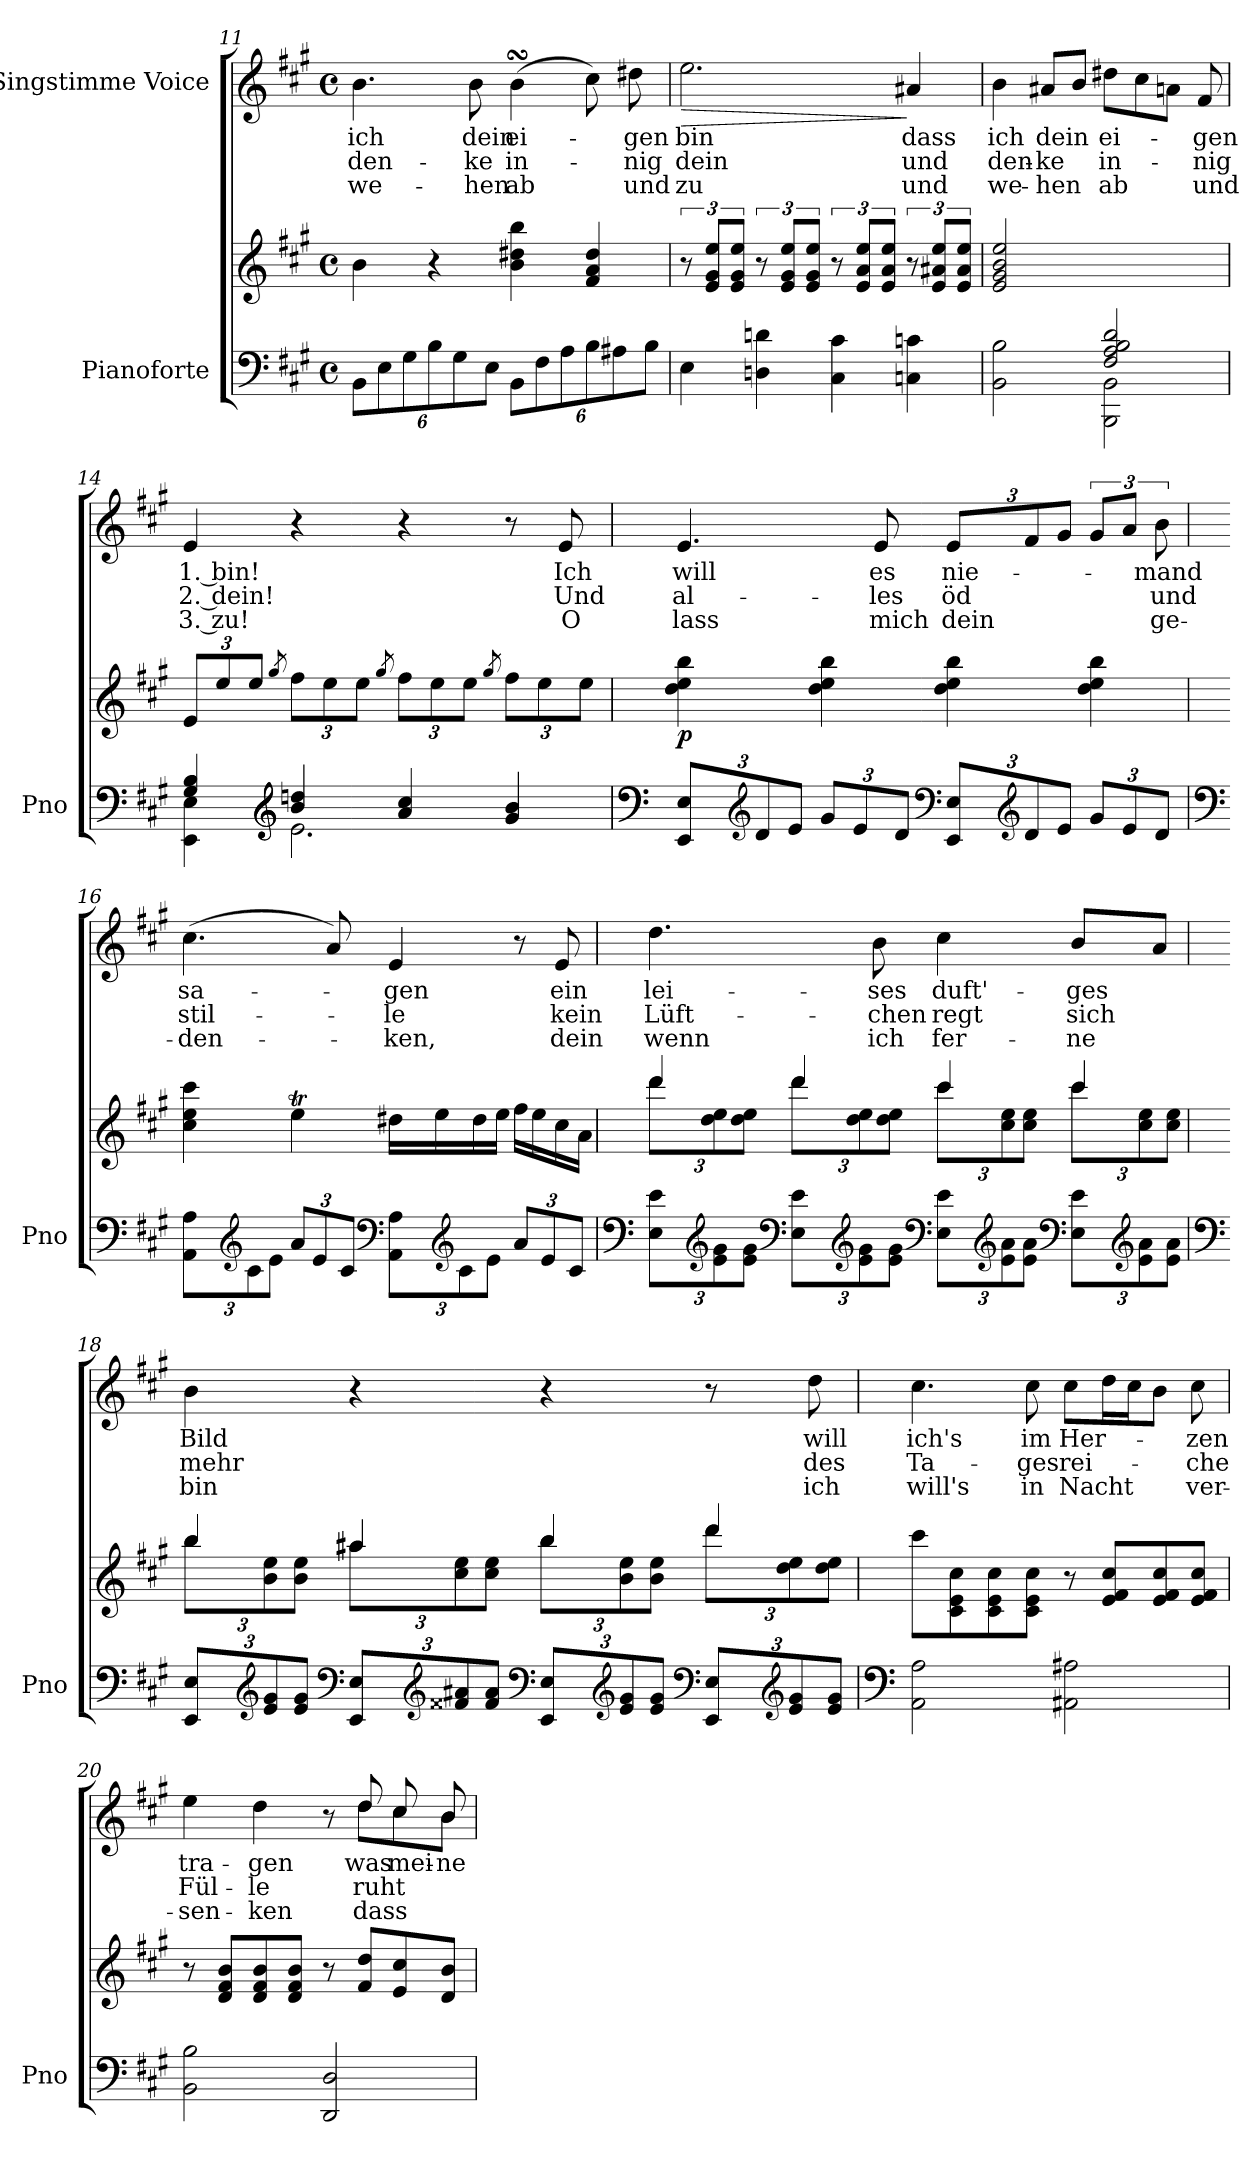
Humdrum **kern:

**kern	**kern	**dynam	**kern	**text	**text	**text	**dynam
*part2	*part2	*part2	*part1	*part1	*part1	*part1	*part1
*staff3	*staff2	*staff2/3	*staff1	*staff1	*staff1	*staff1	*staff1
*I"Pianoforte	*	*	*I"Singstimme Voice	*	*	*	*
*I'Pno	*	*	*	*	*	*	*
*clefF4	*clefG2	*	*clefG2	*	*	*	*
*k[f#c#g#]	*k[f#c#g#]	*	*k[f#c#g#]	*	*	*	*
*M4/4	*M4/4	*	*M4/4	*	*	*	*
*met(c)	*met(c)	*	*met(c)	*	*	*	*
=11	=11	=11	=11	=11	=11	=11	=11
12BB\L	4b\	.	4.b\	ich	den-	we-	.
12E\	.	.	.	.	.	.	.
12G#\	.	.	.	.	.	.	.
12B\	4r	.	.	.	.	.	.
12G#\	.	.	.	.	.	.	.
.	.	.	8b\	dein	-ke	-hen	.
12E\J	.	.	.	.	.	.	.
12BB\L	4b\ 4dd#X\ 4bb\	.	(4bsSSS\	ei-	in-	ab	.
12F#\	.	.	.	.	.	.	.
12A\	.	.	.	.	.	.	.
12B\	4f#/ 4a/ 4dd#/	.	8cc#\)	.	.	.	.
12A#X\	.	.	.	.	.	.	.
.	.	.	8dd#X\	-gen	-nig	und	.
12B\J	.	.	.	.	.	.	.
=12	=12	=12	=12	=12	=12	=12	=12
!	!	!	!	!	!	!	!LO:HP:b
4E\	12r	.	2.ee\	bin	dein	zu	>
.	12e/ 12g#/ 12ee/L	.	.	.	.	.	.
.	12e/ 12g#/ 12ee/J	.	.	.	.	.	.
4Dn\ 4dn\	12r	.	.	.	.	.	.
.	12e/ 12g#/ 12ee/L	.	.	.	.	.	.
.	12e/ 12g#/ 12ee/J	.	.	.	.	.	.
4C#\ 4c#\	12r	.	.	.	.	.	.
.	12e/ 12a/ 12ee/L	.	.	.	.	.	.
.	12e/ 12a/ 12ee/J	.	.	.	.	.	.
4Cn\ 4cn\	12r	.	4a#X/	dass	und	und	]
.	12e/ 12a#X/ 12ee/L	.	.	.	.	.	.
.	12e/ 12a#/ 12ee/J	.	.	.	.	.	.
=13	=13	=13	=13	=13	=13	=13	=13
*^	*	*	*	*	*	*	*
2ryy	2BB\ 2B\	2e/ 2g#/ 2b/ 2ee/	.	4b\	ich	den-	we-	.
.	.	.	.	8a#X/L	dein	-ke	-hen	.
.	.	.	.	8b/J	.	.	.	.
2F#/ 2A/ 2B/ 2d/	2BBB\ 2BB\	2ryy	.	8dd#X\L	ei-	in-	ab	.
.	.	.	.	8cc#\	.	.	.	.
.	.	.	.	8an\J	.	.	.	.
.	.	.	.	8f#/	-gen	-nig	und	.
=14	=14	=14	=14	=14	=14	=14	=14	=14
*	*	*Xbrackettup	*	*	*	*	*	*
4G#/ 4B/	4EE\ 4E\	12e/L	.	4e/	1. bin!	2. dein!	3. zu!	.
.	.	12ee/	.	.	.	.	.	.
.	.	12ee/J	.	.	.	.	.	.
*clefG2	*	*	*	*	*	*	*	*
.	.	8qgg#/	.	.	.	.	.	.
4b/ 4ddn/	2.e\	12ff#\L	.	4r	.	.	.	.
.	.	12ee\	.	.	.	.	.	.
.	.	12ee\J	.	.	.	.	.	.
.	.	8qgg#/	.	.	.	.	.	.
4a/ 4cc#/	.	12ff#\L	.	4r	.	.	.	.
.	.	12ee\	.	.	.	.	.	.
.	.	12ee\J	.	.	.	.	.	.
.	.	8qgg#/	.	.	.	.	.	.
4g#/ 4b/	.	12ff#\L	.	8r	.	.	.	.
.	.	12ee\	.	.	.	.	.	.
.	.	.	.	8e/	Ich	Und	O	.
.	.	12ee\J	.	.	.	.	.	.
*v	*v	*	*	*	*	*	*	*
=15	=15	=15	=15	=15	=15	=15	=15
*clefF4	*	*	*	*	*	*	*
*Xbrackettup	*	*	*	*	*	*	*
!	!	!LO:DY:b	!	!	!	!	!
12EE/ 12E/L	4dd\ 4ee\ 4bb\	p	4.e/	will	al-	lass	.
*clefG2	*	*	*	*	*	*	*
12d/	.	.	.	.	.	.	.
12e/J	.	.	.	.	.	.	.
12g#/L	4dd\ 4ee\ 4bb\	.	.	.	.	.	.
12e/	.	.	.	.	.	.	.
.	.	.	8e/	es	-les	mich	.
12d/J	.	.	.	.	.	.	.
*clefF4	*	*	*	*	*	*	*
*	*	*	*Xbrackettup	*	*	*	*
12EE/ 12E/L	4dd\ 4ee\ 4bb\	.	12e/L	nie-	öd	dein	.
*clefG2	*	*	*	*	*	*	*
12d/	.	.	12f#/	.	.	.	.
12e/J	.	.	12g#/J	.	.	.	.
*	*	*	*brackettup	*	*	*	*
12g#/L	4dd\ 4ee\ 4bb\	.	12g#/L	.	.	.	.
12e/	.	.	12a/J	.	.	.	.
12d/J	.	.	12b\	-mand	und	ge-	.
=16	=16	=16	=16	=16	=16	=16	=16
*clefF4	*	*	*	*	*	*	*
12AA\ 12A\L	4cc#\ 4ee\ 4ccc#\	.	(4.cc#\	sa-	stil-	-den-	.
*clefG2	*	*	*	*	*	*	*
12c#\	.	.	.	.	.	.	.
12e\J	.	.	.	.	.	.	.
12a/L	4eeT\	.	.	.	.	.	.
12e/	.	.	.	.	.	.	.
.	.	.	8a/)	.	.	.	.
12c#/J	.	.	.	.	.	.	.
*clefF4	*	*	*	*	*	*	*
12AA\ 12A\L	16dd#X\LL	.	4e/	-gen	-le	-ken,	.
.	16ee\	.	.	.	.	.	.
*clefG2	*	*	*	*	*	*	*
12c#\	.	.	.	.	.	.	.
.	16dd#\	.	.	.	.	.	.
12e\J	.	.	.	.	.	.	.
.	16ee\JJ	.	.	.	.	.	.
12a/L	16ff#\LL	.	8r	.	.	.	.
.	16ee\	.	.	.	.	.	.
12e/	.	.	.	.	.	.	.
.	16cc#\	.	8e/	ein	kein	dein	.
12c#/J	.	.	.	.	.	.	.
.	16a\JJ	.	.	.	.	.	.
=17	=17	=17	=17	=17	=17	=17	=17
*clefF4	*	*	*	*	*	*	*
*	*^	*	*	*	*	*	*
12E\ 12e\L	4ddd/	12ddd\L	.	4.dd\	lei-	Lüft-	wenn	.
*clefG2	*	*	*	*	*	*	*	*
12e\ 12g#\	.	12dd\ 12ee\	.	.	.	.	.	.
12e\ 12g#\J	.	12dd\ 12ee\J	.	.	.	.	.	.
*clefF4	*	*	*	*	*	*	*	*
12E\ 12e\L	4ddd/	12ddd\L	.	.	.	.	.	.
*clefG2	*	*	*	*	*	*	*	*
12e\ 12g#\	.	12dd\ 12ee\	.	.	.	.	.	.
.	.	.	.	8b\	-ses	-chen	ich	.
12e\ 12g#\J	.	12dd\ 12ee\J	.	.	.	.	.	.
*clefF4	*	*	*	*	*	*	*	*
12E\ 12e\L	4ccc#/	12ccc#\L	.	4cc#\	duft'-	regt	fer-	.
*clefG2	*	*	*	*	*	*	*	*
12e\ 12a\	.	12cc#\ 12ee\	.	.	.	.	.	.
12e\ 12a\J	.	12cc#\ 12ee\J	.	.	.	.	.	.
*clefF4	*	*	*	*	*	*	*	*
12E\ 12e\L	4ccc#/	12ccc#\L	.	8b/L	-ges	sich	-ne	.
*clefG2	*	*	*	*	*	*	*	*
12e\ 12a\	.	12cc#\ 12ee\	.	.	.	.	.	.
.	.	.	.	8a/J	.	.	.	.
12e\ 12a\J	.	12cc#\ 12ee\J	.	.	.	.	.	.
=18	=18	=18	=18	=18	=18	=18	=18	=18
*clefF4	*	*	*	*	*	*	*	*
12EE/ 12E/L	4bb/	12bb\L	.	4b\	Bild	mehr	bin	.
*clefG2	*	*	*	*	*	*	*	*
12e/ 12g#/	.	12b\ 12ee\	.	.	.	.	.	.
12e/ 12g#/J	.	12b\ 12ee\J	.	.	.	.	.	.
*clefF4	*	*	*	*	*	*	*	*
12EE/ 12E/L	4aa#X/	12aa#\L	.	4r	.	.	.	.
*clefG2	*	*	*	*	*	*	*	*
12f##X/ 12a#X/	.	12cc#\ 12ee\	.	.	.	.	.	.
12f##/ 12a#/J	.	12cc#\ 12ee\J	.	.	.	.	.	.
*clefF4	*	*	*	*	*	*	*	*
12EE/ 12E/L	4bb/	12bb\L	.	4r	.	.	.	.
*clefG2	*	*	*	*	*	*	*	*
12e/ 12g#/	.	12b\ 12ee\	.	.	.	.	.	.
12e/ 12g#/J	.	12b\ 12ee\J	.	.	.	.	.	.
*clefF4	*	*	*	*	*	*	*	*
12EE/ 12E/L	4ddd/	12ddd\L	.	8r	.	.	.	.
*clefG2	*	*	*	*	*	*	*	*
12e/ 12g#/	.	12dd\ 12ee\	.	.	.	.	.	.
.	.	.	.	8dd\	will	des	ich	.
12e/ 12g#/J	.	12dd\ 12ee\J	.	.	.	.	.	.
*	*v	*v	*	*	*	*	*	*
=19	=19	=19	=19	=19	=19	=19	=19
*clefF4	*	*	*	*	*	*	*
2AA\ 2A\	8ccc#\L	.	4.cc#\	ich's	Ta-	will's	.
.	8c#\ 8e\ 8cc#\	.	.	.	.	.	.
.	8c#\ 8e\ 8cc#\	.	.	.	.	.	.
.	8c#\ 8e\ 8cc#\J	.	8cc#\	im	-ges	in	.
2AA#X\ 2A#X\	8r	.	8cc#\L	Her-	rei-	Nacht	.
.	8e/ 8f#/ 8cc#/L	.	16dd\L	.	.	.	.
.	.	.	16cc#\J	.	.	.	.
.	8e/ 8f#/ 8cc#/	.	8b\J	.	.	.	.
.	8e/ 8f#/ 8cc#/J	.	8cc#\	-zen	-che	ver-	.
=20	=20	=20	=20	=20	=20	=20	=20
*	*	*	*^	*	*	*	*
2BB\ 2B\	8r	.	4ee\	2ryy	tra-	Fül-	-sen-	.
.	8d/ 8f#/ 8b/L	.	.	.	.	.	.	.
.	8d/ 8f#/ 8b/	.	4dd\	.	-gen	-le	-ken	.
.	8d/ 8f#/ 8b/J	.	.	.	.	.	.	.
2DD/ 2D/	8r	.	8r	8ryy	.	.	.	.
.	8f#/ 8dd/L	.	8dd/	8dd\L	was	ruht	dass	.
.	8e/ 8cc#/	.	8cc#/	8cc#\	mei-	.	.	.
.	8d/ 8b/J	.	8b/	8b\J	-ne	.	.	.
*	*	*	*v	*v	*	*	*	*
=	=	=	=	=	=	=	=
*-	*-	*-	*-	*-	*-	*-	*-
